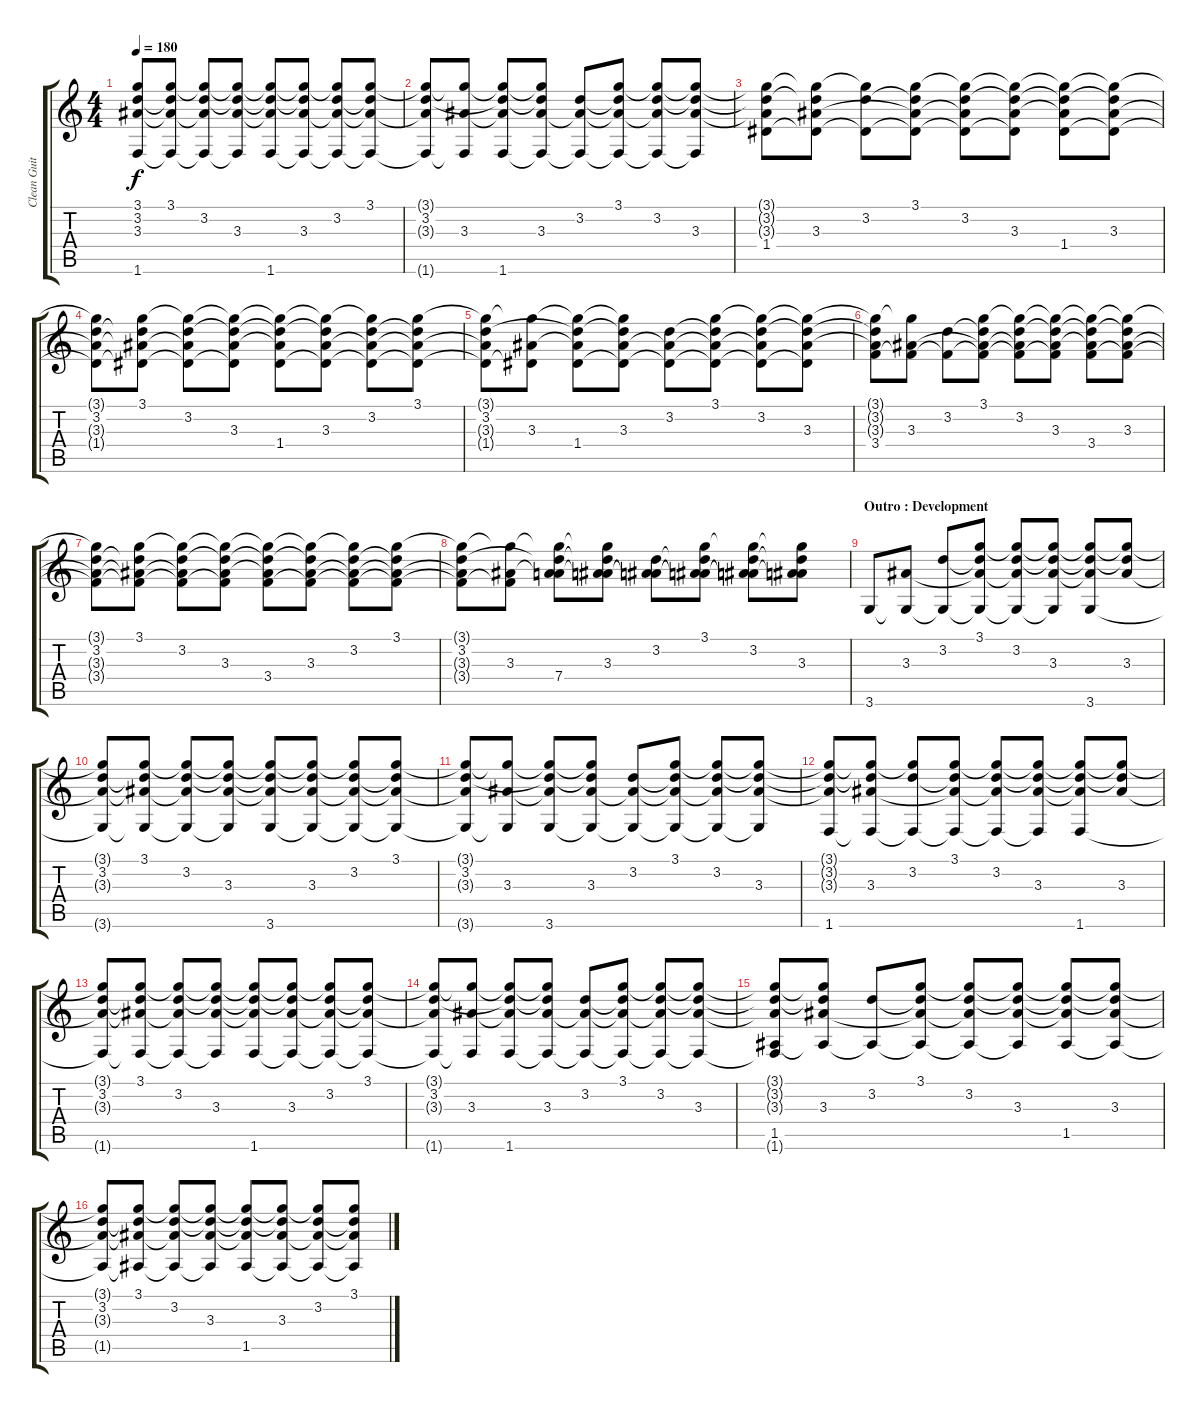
\track ("Clean Guitars" "Clean Guit") {instrument electricguitarclean}
\staff {score tabs}
\tuning (E4 B3 G3 D3 A2 E2) {hide}
\ts (4 4)
\tempo 180
\clef g2
\ks c
(3.1{t} 3.2 3.3{t} 1.6{t}).8{dy f} (3.1 3.2{t} 3.3{t} 1.6{t}).8 (3.1{t} 3.2 3.3{t} 1.6{t}).8 (3.1{t} 3.2{t} 3.3 1.6{t}).8 (3.1{t} 3.2{t} 3.3{t} 1.6).8 (3.1{t} 3.2{t} 3.3 1.6{t}).8 (3.1{t} 3.2 3.3{t} 1.6{t}).8 (3.1 3.2{t} 3.3{t} 1.6{t}).8 |
(3.1{t} 3.2 3.3{t} 1.6{t}).8 (3.1{t} 3.3 1.6{t}).8 (3.1{t} 3.2{t} 3.3{t} 1.6).8 (3.1{t} 3.2{t} 3.3 1.6{t}).8 (3.2 3.3{t} 1.6{t}).8 (3.1 3.2{t} 3.3{t} 1.6{t}).8 (3.1{t} 3.2 3.3{t} 1.6{t}).8 (3.1{t} 3.2{t} 3.3 1.6{t}).8 |
(3.1{t} 3.2{t} 3.3{t} 1.4).8 (3.1{t} 3.2{t} 3.3 1.4{t}).8 (3.1{t} 3.2 1.4{t}).8 (3.1 3.2{t} 3.3{t} 1.4{t}).8 (3.1{t} 3.2 3.3{t} 1.4{t}).8 (3.1{t} 3.2{t} 3.3 1.4{t}).8 (3.1{t} 3.2{t} 3.3{t} 1.4).8 (3.1{t} 3.2{t} 3.3 1.4{t}).8 |
(3.1{t} 3.2 3.3{t} 1.4{t}).8 (3.1 3.2{t} 3.3{t} 1.4{t}).8 (3.1{t} 3.2 3.3{t} 1.4{t}).8 (3.1{t} 3.2{t} 3.3 1.4{t}).8 (3.1{t} 3.2{t} 3.3{t} 1.4).8 (3.1{t} 3.2{t} 3.3 1.4{t}).8 (3.1{t} 3.2 3.3{t} 1.4{t}).8 (3.1 3.2{t} 3.3{t} 1.4{t}).8 |
(3.1{t} 3.2 3.3{t} 1.4{t}).8 (3.1{t} 3.3 1.4{t}).8 (3.1{t} 3.2{t} 3.3{t} 1.4).8 (3.1{t} 3.2{t} 3.3 1.4{t}).8 (3.2 3.3{t} 1.4{t}).8 (3.1 3.2{t} 3.3{t} 1.4{t}).8 (3.1{t} 3.2 3.3{t} 1.4{t}).8 (3.1{t} 3.2{t} 3.3 1.4{t}).8 |
(3.1{t} 3.2{t} 3.3{t} 3.4).8 (3.1{t} 3.3 3.4{t}).8 (3.2 3.4{t}).8 (3.1 3.2{t} 3.3{t} 3.4{t}).8 (3.1{t} 3.2 3.3{t} 3.4{t}).8 (3.1{t} 3.2{t} 3.3 3.4{t}).8 (3.1{t} 3.2{t} 3.3{t} 3.4).8 (3.1{t} 3.2{t} 3.3 3.4{t}).8 |
(3.1{t} 3.2 3.3{t} 3.4{t}).8 (3.1 3.2{t} 3.3{t} 3.4{t}).8 (3.1{t} 3.2 3.3{t} 3.4{t}).8 (3.1{t} 3.2{t} 3.3 3.4{t}).8 (3.1{t} 3.2{t} 3.3{t} 3.4).8 (3.1{t} 3.2{t} 3.3 3.4{t}).8 (3.1{t} 3.2 3.3{t} 3.4{t}).8 (3.1 3.2{t} 3.3{t} 3.4{t}).8 |
(3.1{t} 3.2 3.3{t} 3.4{t}).8 (3.1{t} 3.3 3.4{t}).8 (3.1{t} 3.2{t} 3.3{t} 7.4).8 (3.1{t} 3.2{t} 3.3 7.4{t}).8 (3.2 3.3{t} 7.4{t}).8 (3.1 3.2{t} 3.3{t} 7.4{t}).8 (3.1{t} 3.2 3.3{t} 7.4{t}).8 (3.1{t} 3.2{t} 3.3 7.4{t}).8 |
\section ("" "Outro : Development")
3.6.8 (3.3 3.6{t}).8 (3.2 3.6{t}).8 (3.1 3.2{t} 3.3{t} 3.6{t}).8 (3.1{t} 3.2 3.3{t} 3.6{t}).8 (3.1{t} 3.2{t} 3.3 3.6{t}).8 (3.1{t} 3.2{t} 3.3{t} 3.6).8 (3.1{t} 3.2{t} 3.3).8 |
(3.1{t} 3.2 3.3{t} 3.6{t}).8 (3.1 3.2{t} 3.3{t} 3.6{t}).8 (3.1{t} 3.2 3.3{t} 3.6{t}).8 (3.1{t} 3.2{t} 3.3 3.6{t}).8 (3.1{t} 3.2{t} 3.3{t} 3.6).8 (3.1{t} 3.2{t} 3.3 3.6{t}).8 (3.1{t} 3.2 3.3{t} 3.6{t}).8 (3.1 3.2{t} 3.3{t} 3.6{t}).8 |
(3.1{t} 3.2 3.3{t} 3.6{t}).8 (3.1{t} 3.3 3.6{t}).8 (3.1{t} 3.2{t} 3.3{t} 3.6).8 (3.1{t} 3.2{t} 3.3 3.6{t}).8 (3.2 3.3{t} 3.6{t}).8 (3.1 3.2{t} 3.3{t} 3.6{t}).8 (3.1{t} 3.2 3.3{t} 3.6{t}).8 (3.1{t} 3.2{t} 3.3 3.6{t}).8 |
(3.1{t} 3.2{t} 3.3{t} 1.6).8 (3.1{t} 3.2{t} 3.3 1.6{t}).8 (3.1{t} 3.2 1.6{t}).8 (3.1 3.2{t} 3.3{t} 1.6{t}).8 (3.1{t} 3.2 3.3{t} 1.6{t}).8 (3.1{t} 3.2{t} 3.3 1.6{t}).8 (3.1{t} 3.2{t} 3.3{t} 1.6).8 (3.1{t} 3.2{t} 3.3).8 |
(3.1{t} 3.2 3.3{t} 1.6{t}).8 (3.1 3.2{t} 3.3{t} 1.6{t}).8 (3.1{t} 3.2 3.3{t} 1.6{t}).8 (3.1{t} 3.2{t} 3.3 1.6{t}).8 (3.1{t} 3.2{t} 3.3{t} 1.6).8 (3.1{t} 3.2{t} 3.3 1.6{t}).8 (3.1{t} 3.2 3.3{t} 1.6{t}).8 (3.1 3.2{t} 3.3{t} 1.6{t}).8 |
(3.1{t} 3.2 3.3{t} 1.6{t}).8 (3.1{t} 3.3 1.6{t}).8 (3.1{t} 3.2{t} 3.3{t} 1.6).8 (3.1{t} 3.2{t} 3.3 1.6{t}).8 (3.2 3.3{t} 1.6{t}).8 (3.1 3.2{t} 3.3{t} 1.6{t}).8 (3.1{t} 3.2 3.3{t} 1.6{t}).8 (3.1{t} 3.2{t} 3.3 1.6{t}).8 |
(3.1{t} 3.2{t} 3.3{t} 1.5 1.6{t}).8 (3.1{t} 3.2{t} 3.3 1.5{t}).8 (3.2 1.5{t}).8 (3.1 3.2{t} 3.3{t} 1.5{t}).8 (3.1{t} 3.2 3.3{t} 1.5{t}).8 (3.1{t} 3.2{t} 3.3 1.5{t}).8 (3.1{t} 3.2{t} 3.3{t} 1.5).8 (3.1{t} 3.2{t} 3.3 1.5{t}).8 |
(3.1{t} 3.2 3.3{t} 1.5{t}).8 (3.1 3.2{t} 3.3{t} 1.5{t}).8 (3.1{t} 3.2 3.3{t} 1.5{t}).8 (3.1{t} 3.2{t} 3.3 1.5{t}).8 (3.1{t} 3.2{t} 3.3{t} 1.5).8 (3.1{t} 3.2{t} 3.3 1.5{t}).8 (3.1{t} 3.2 3.3{t} 1.5{t}).8 (3.1 3.2{t} 3.3{t} 1.5{t}).8
